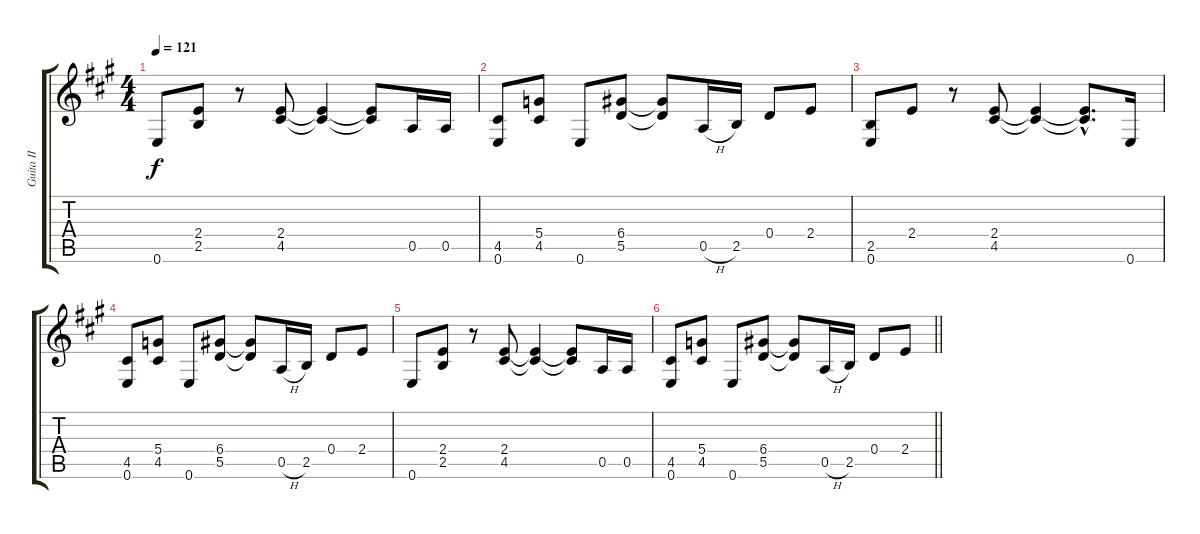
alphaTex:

\track ("Guita II" "Guita II") {instrument distortionguitar}
\staff {score tabs}
\tuning (E4 B3 G3 D3 A2 E2) {hide}
\ts (4 4)
\tempo 121
\clef g2
\ks a
0.6.8{dy f} (2.4 2.5).8 r.8 (2.4 4.5).8 (2.4{t} 4.5{t}).4 (2.4{t} 4.5{t}).8 0.5.16 0.5.16 |
(4.5 0.6).8 (5.4 4.5).8 0.6.8 (6.4 5.5).8 (6.4{t} 5.5{t}).8 0.5{h}.16 2.5.16 0.4.8 2.4.8 |
(2.5 0.6).8 2.4.8 r.8 (2.4 4.5).8 (2.4{t} 4.5{t}).4 (2.4{hac t} 4.5{hac t}).8{d} 0.6.16 |
(4.5 0.6).8 (5.4 4.5).8 0.6.8 (6.4 5.5).8 (6.4{t} 5.5{t}).8 0.5{h}.16 2.5.16 0.4.8 2.4.8 |
0.6.8 (2.4 2.5).8 r.8 (2.4 4.5).8 (2.4{t} 4.5{t}).4 (2.4{t} 4.5{t}).8 0.5.16 0.5.16 |
\barLineRight lightlight
(4.5 0.6).8 (5.4 4.5).8 0.6.8 (6.4 5.5).8 (6.4{t} 5.5{t}).8 0.5{h}.16 2.5.16 0.4.8 2.4.8
